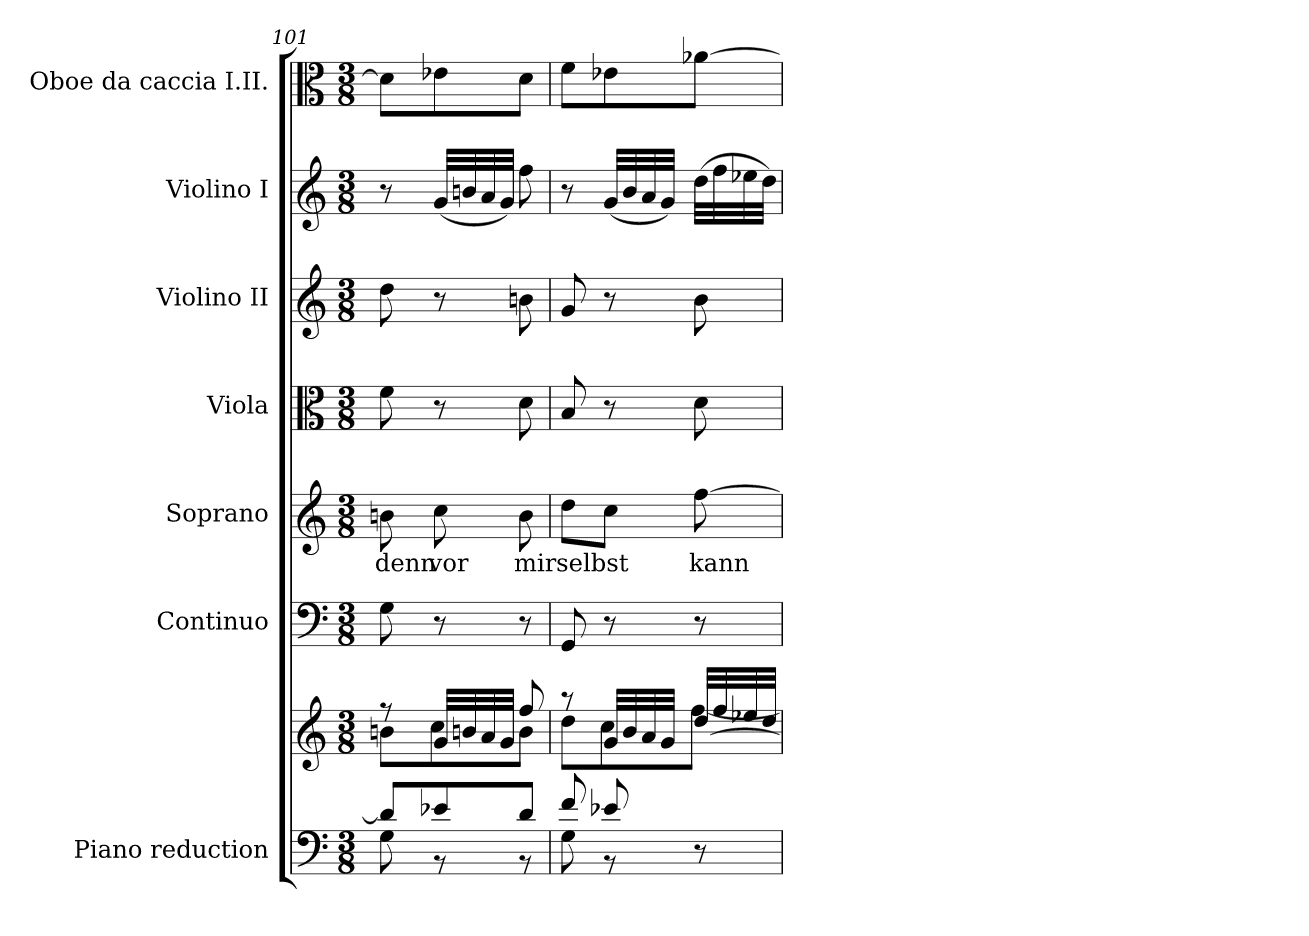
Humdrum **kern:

**kern	**kern	**kern	**kern	**text	**kern	**kern	**kern	**kern
*part7	*part7	*part6	*part5	*part5	*part4	*part3	*part2	*part1
*staff8	*staff7	*staff6	*staff5	*staff5	*staff4	*staff3	*staff2	*staff1
*I"Piano reduction	*	*I"Continuo	*I"Soprano	*	*I"Viola	*I"Violino II	*I"Violino I	*I"Oboe da caccia I.II.
*I'Pno	*	*	*	*	*I'Vla	*I'Vln	*I'Vln	*I'Ob
*clefF4	*clefG2	*clefF4	*clefG2	*	*clefC3	*clefG2	*clefG2	*clefC3
*k[]	*k[]	*k[]	*k[]	*	*k[]	*k[]	*k[]	*k[]
*M3/8	*M3/8	*M3/8	*M3/8	*	*M3/8	*M3/8	*M3/8	*M3/8
=101	=101	=101	=101	=101	=101	=101	=101	=101
*^	*^	*	*	*	*	*	*	*
!	!	!	!	!	!	!LO:LY:b	!	!	!	!
8d/L]	8G\	8r	8bn\L	8G\	8bn\	denn	8f\	8dd\	8r	8d\L]
!	!	!	!	!	!	!LO:LY:b	!	!	!	!
8e-X/	8r	32g/LLL	8cc\	8r	8cc\	vor	8r	8r	(32g/LLL	8e-X\
.	.	32bn/	.	.	.	.	.	.	32bn/	.
.	.	32a/	.	.	.	.	.	.	32a/	.
.	.	32g/JJJ	.	.	.	.	.	.	32g/JJJ)	.
!	!	!	!	!	!	!LO:LY:b	!	!	!	!
8d/J	8r	8ff/	8b\J	8r	8b\	mir	8d\	8bn\	8ff\	8d\J
=102	=102	=102	=102	=102	=102	=102	=102	=102	=102	=102
*	*	*	*^	*	*	*	*	*	*	*
!	!	!	!	!	!	!	!LO:LY:b	!	!	!	!
8f/L	8G\	8r	8dd\L	4ryy	8GG/	8dd\L	selbst	8B/	8g/	8r	8f\L
8e-X/	8r	32g/LLL	8cc\	.	8r	8cc\J	.	8r	8r	(32g/LLL	8e-X\
.	.	32b/	.	.	.	.	.	.	.	32b/	.
.	.	32a/	.	.	.	.	.	.	.	32a/	.
.	.	32g/JJJ	.	.	.	.	.	.	.	32g/JJJ)	.
!	!	!	!	!	!	!	!LO:LY:b	!	!	!	!
8ryy	8r	32dd/LLL	[>8ff\J	[8a-X\J	8r	[8ff\	kann	8d\	8b\	(32dd\LLL	[8a-X\J
.	.	32ff/	.	.	.	.	.	.	.	32ff\	.
.	.	32ee-X/	.	.	.	.	.	.	.	32ee-X\	.
.	.	32dd/JJJ	.	.	.	.	.	.	.	32dd\JJJ)	.
*v	*v	*	*	*	*	*	*	*	*	*	*
*	*v	*v	*v	*	*	*	*	*	*	*
=	=	=	=	=	=	=	=	=
*-	*-	*-	*-	*-	*-	*-	*-	*-
